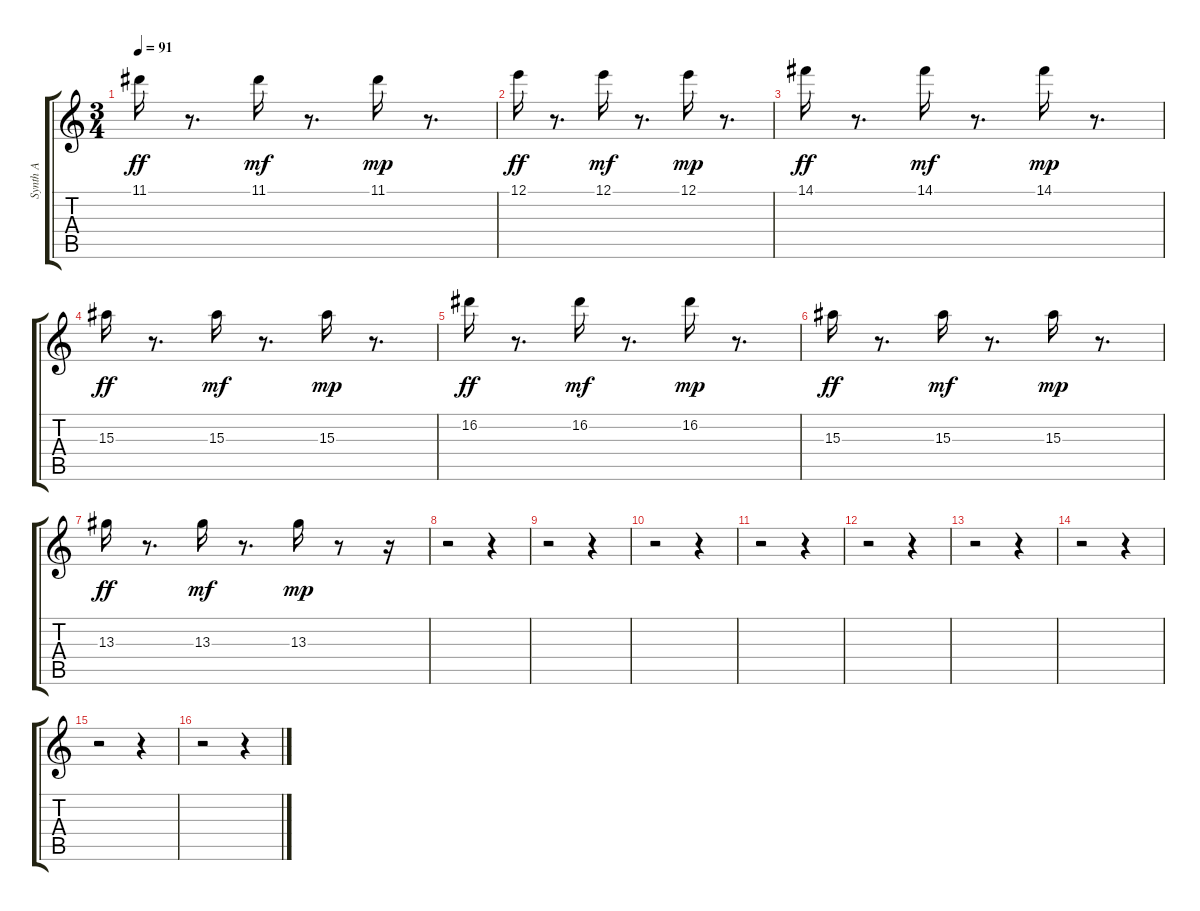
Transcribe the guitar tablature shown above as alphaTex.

\track ("Synth A" "Synth A") {instrument acousticguitarsteel}
\staff {score tabs}
\tuning (E4 B3 G3 D3 A2 E2) {hide}
\ts (3 4)
\tempo 91
\clef g2
\ks c
11.1.16{dy ff} r.8{d} 11.1.16{dy mf} r.8{d} 11.1.16{dy mp} r.8{d} |
12.1.16{dy ff} r.8{d} 12.1.16{dy mf} r.8{d} 12.1.16{dy mp} r.8{d} |
14.1.16{dy ff} r.8{d} 14.1.16{dy mf} r.8{d} 14.1.16{dy mp} r.8{d} |
15.3.16{dy ff} r.8{d} 15.3.16{dy mf} r.8{d} 15.3.16{dy mp} r.8{d} |
16.2.16{dy ff} r.8{d} 16.2.16{dy mf} r.8{d} 16.2.16{dy mp} r.8{d} |
15.3.16{dy ff} r.8{d} 15.3.16{dy mf} r.8{d} 15.3.16{dy mp} r.8{d} |
13.3.16{dy ff} r.8{d} 13.3.16{dy mf} r.8{d} 13.3.16{dy mp} r.8 r.16 |
r.2 r.4 |
r.2 r.4 |
r.2 r.4 |
r.2 r.4 |
r.2 r.4 |
r.2 r.4 |
r.2 r.4 |
r.2 r.4 |
r.2 r.4
